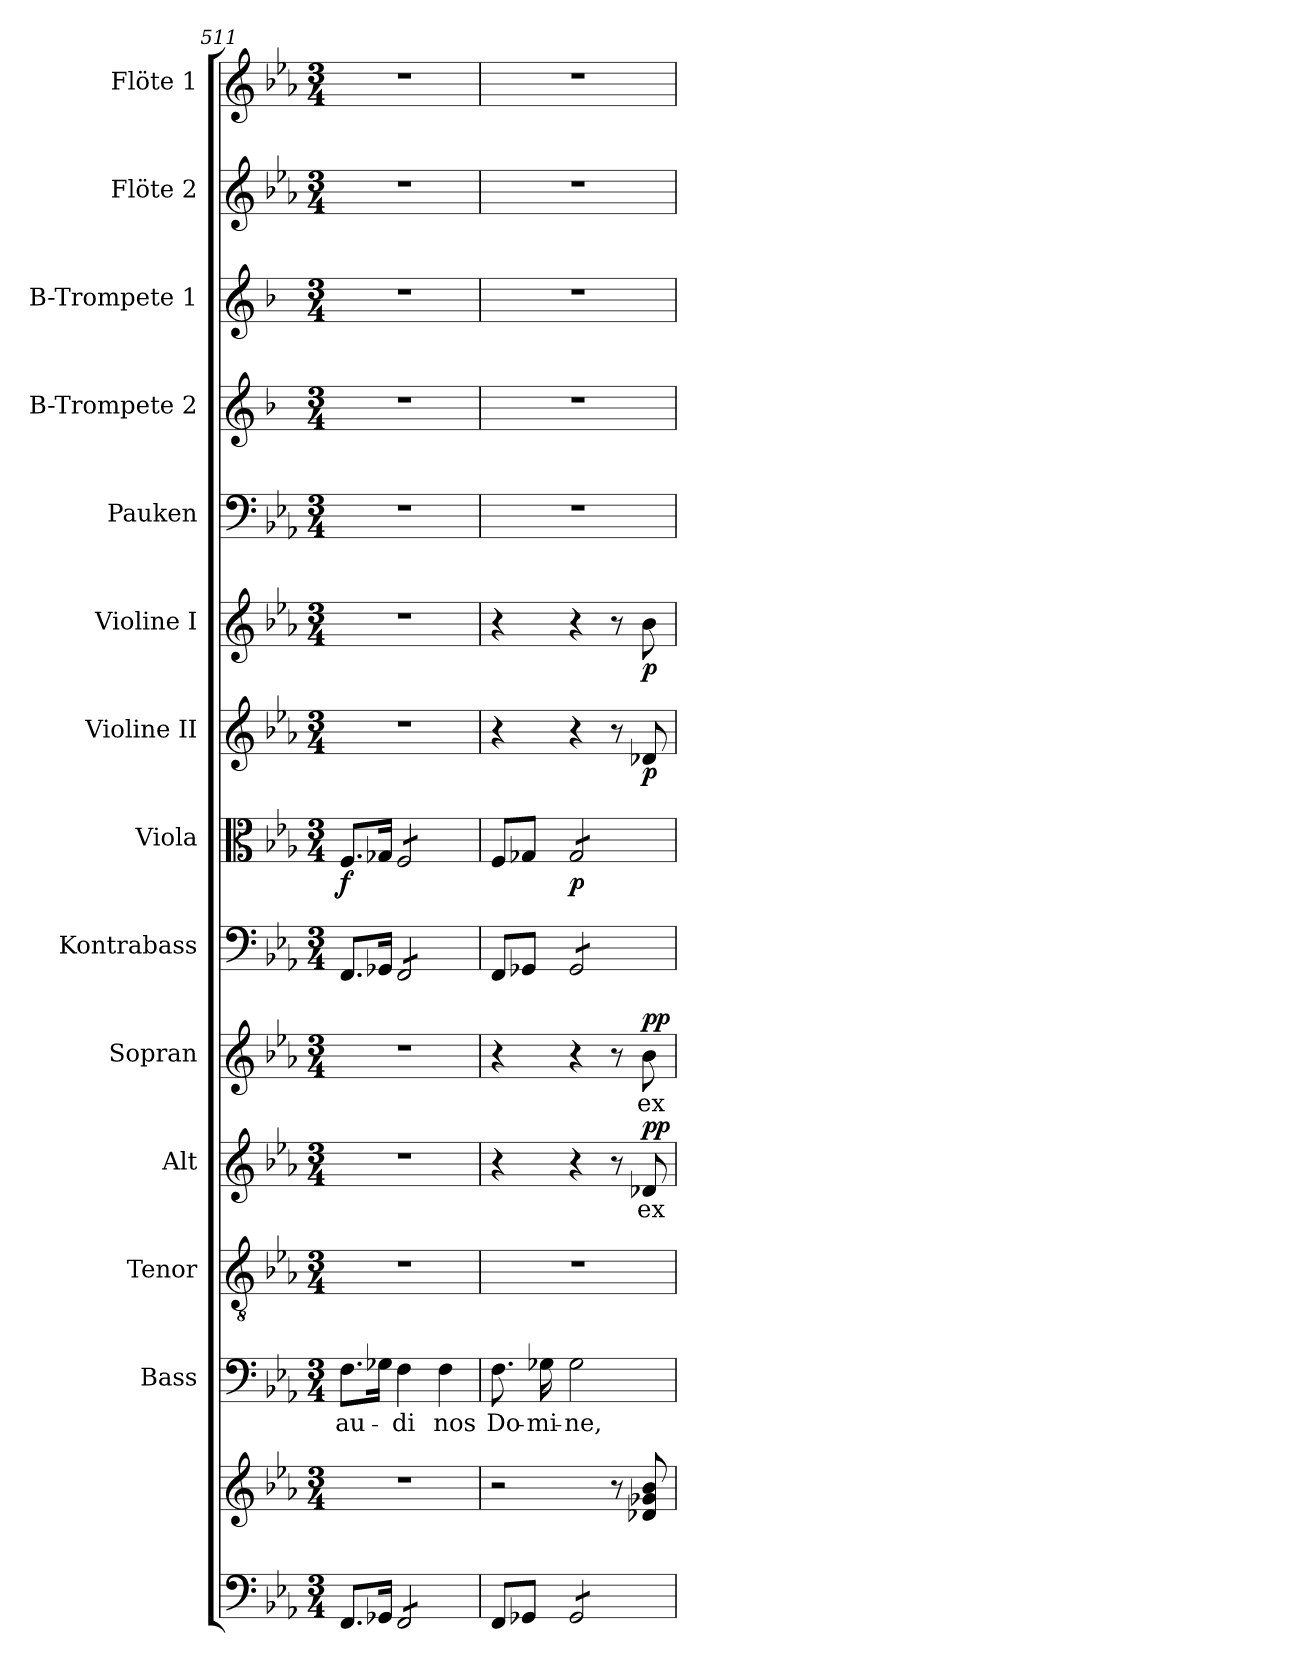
**kern	**kern	**kern	**text	**kern	**kern	**text	**dynam	**kern	**text	**dynam	**kern	**kern	**dynam	**kern	**dynam	**kern	**dynam	**kern	**kern	**kern	**kern	**kern
*part14	*part14	*part13	*part13	*part12	*part11	*part11	*part11	*part10	*part10	*part10	*part9	*part8	*part8	*part7	*part7	*part6	*part6	*part5	*part4	*part3	*part2	*part1
*staff15	*staff14	*staff13	*staff13	*staff12	*staff11	*staff11	*staff11	*staff10	*staff10	*staff10	*staff9	*staff8	*staff8	*staff7	*staff7	*staff6	*staff6	*staff5	*staff4	*staff3	*staff2	*staff1
*	*	*I"Bass	*	*I"Tenor	*I"Alt	*	*	*I"Sopran	*	*	*I"Kontrabass	*I"Viola	*	*I"Violine II	*	*I"Violine I	*	*I"Pauken	*I"B-Trompete 2	*I"B-Trompete 1	*I"Flöte 2	*I"Flöte 1
*	*	*I'B.	*	*I'T.	*I'A.	*	*	*I'S.	*	*	*I'Kb.	*I'Vla.	*	*I'Vl. II	*	*I'Vl. I	*	*I'Pk.	*I'B Trp. 2	*I'B Trp. 1	*I'Fl. 2	*I'Fl. 1
*clefF4	*clefG2	*clefF4	*	*clefGv2	*clefG2	*	*	*clefG2	*	*	*clefF4	*clefC3	*	*clefG2	*	*clefG2	*	*clefF4	*clefG2	*clefG2	*clefG2	*clefG2
*	*	*	*	*	*	*	*	*	*	*	*ITrd7c12	*	*	*	*	*	*	*	*ITrd1c2	*ITrd1c2	*	*
*k[b-e-a-]	*k[b-e-a-]	*k[b-e-a-]	*	*k[b-e-a-]	*k[b-e-a-]	*	*	*k[b-e-a-]	*	*	*k[b-e-a-]	*k[b-e-a-]	*	*k[b-e-a-]	*	*k[b-e-a-]	*	*k[b-e-a-]	*k[b-e-a-]	*k[b-e-a-]	*k[b-e-a-]	*k[b-e-a-]
*E-:	*E-:	*E-:	*	*E-:	*E-:	*	*	*E-:	*	*	*E-:	*E-:	*	*E-:	*	*E-:	*	*E-:	*E-:	*E-:	*E-:	*E-:
*M3/4	*M3/4	*M3/4	*	*M3/4	*M3/4	*	*	*M3/4	*	*	*M3/4	*M3/4	*	*M3/4	*	*M3/4	*	*M3/4	*M3/4	*M3/4	*M3/4	*M3/4
=511	=511	=511	=511	=511	=511	=511	=511	=511	=511	=511	=511	=511	=511	=511	=511	=511	=511	=511	=511	=511	=511	=511
!	!	!	!LO:LY:b	!	!	!	!	!	!	!	!	!	!LO:DY:b	!	!	!	!	!	!	!	!	!
8.FF/L	2.r	8.F\L	-au-	2.r	2.r	.	.	2.r	.	.	8.FFF/L	8.F/L	f	2.r	.	2.r	.	2.r	2.r	2.r	2.r	2.r
16GG-X/Jk	.	16G-X\Jk	.	.	.	.	.	.	.	.	16GGG-X/Jk	16G-X/Jk	.	.	.	.	.	.	.	.	.	.
!	!	!	!LO:LY:b	!	!	!	!	!	!	!	!	!	!	!	!	!	!	!	!	!	!	!
*tremolo	*	*	*	*	*	*	*	*	*	*	*	*	*	*	*	*	*	*	*	*	*	*
*	*	*	*	*	*	*	*	*	*	*	*tremolo	*	*	*	*	*	*	*	*	*	*	*
*	*	*	*	*	*	*	*	*	*	*	*	*tremolo	*	*	*	*	*	*	*	*	*	*
8FF/L	.	4F\	-di	.	.	.	.	.	.	.	8FFF/L	8F/L	.	.	.	.	.	.	.	.	.	.
8FF/	.	.	.	.	.	.	.	.	.	.	8FFF/	8F/	.	.	.	.	.	.	.	.	.	.
!	!	!	!LO:LY:b	!	!	!	!	!	!	!	!	!	!	!	!	!	!	!	!	!	!	!
8FF/	.	4F\	nos	.	.	.	.	.	.	.	8FFF/	8F/	.	.	.	.	.	.	.	.	.	.
8FF/J	.	.	.	.	.	.	.	.	.	.	8FFF/J	8F/J	.	.	.	.	.	.	.	.	.	.
*	*	*	*	*	*	*	*	*	*	*	*	*Xtremolo	*	*	*	*	*	*	*	*	*	*
*	*	*	*	*	*	*	*	*	*	*	*Xtremolo	*	*	*	*	*	*	*	*	*	*	*
*Xtremolo	*	*	*	*	*	*	*	*	*	*	*	*	*	*	*	*	*	*	*	*	*	*
=512	=512	=512	=512	=512	=512	=512	=512	=512	=512	=512	=512	=512	=512	=512	=512	=512	=512	=512	=512	=512	=512	=512
!	!	!	!LO:LY:b	!	!	!	!	!	!	!	!	!	!	!	!	!	!	!	!	!	!	!
8FF/L	2r	8.F\	Do-	2.r	4r	.	.	4r	.	.	8FFF/L	8F/L	.	4r	.	4r	.	2.r	2.r	2.r	2.r	2.r
8GG-X/J	.	.	.	.	.	.	.	.	.	.	8GGG-X/J	8G-X/J	.	.	.	.	.	.	.	.	.	.
!	!	!	!LO:LY:b	!	!	!	!	!	!	!	!	!	!	!	!	!	!	!	!	!	!	!
.	.	16G-X\	-mi-	.	.	.	.	.	.	.	.	.	.	.	.	.	.	.	.	.	.	.
!	!	!	!LO:LY:b	!	!	!	!	!	!	!	!	!	!LO:DY:b	!	!	!	!	!	!	!	!	!
*tremolo	*	*	*	*	*	*	*	*	*	*	*	*	*	*	*	*	*	*	*	*	*	*
*	*	*	*	*	*	*	*	*	*	*	*tremolo	*	*	*	*	*	*	*	*	*	*	*
*	*	*	*	*	*	*	*	*	*	*	*	*tremolo	*	*	*	*	*	*	*	*	*	*
8GG-/L	.	2G-\	-ne,	.	4r	.	.	4r	.	.	8GGG-/L	8G-/L	p	4r	.	4r	.	.	.	.	.	.
8GG-/	.	.	.	.	.	.	.	.	.	.	8GGG-/	8G-/	.	.	.	.	.	.	.	.	.	.
8GG-/	8r	.	.	.	8r	.	.	8r	.	.	8GGG-/	8G-/	.	8r	.	8r	.	.	.	.	.	.
!	!	!	!	!	!	!LO:LY:b	!LO:DY:a	!	!LO:LY:b	!LO:DY:a	!	!	!	!	!LO:DY:b	!	!LO:DY:b	!	!	!	!	!
8GG-/J	8d-X/ 8g-X/ 8b-/	.	.	.	8d-X/	ex-	pp	8b-\	ex-	pp	8GGG-/J	8G-/J	.	8d-X/	p	8b-\	p	.	.	.	.	.
*	*	*	*	*	*	*	*	*	*	*	*	*Xtremolo	*	*	*	*	*	*	*	*	*	*
*	*	*	*	*	*	*	*	*	*	*	*Xtremolo	*	*	*	*	*	*	*	*	*	*	*
*Xtremolo	*	*	*	*	*	*	*	*	*	*	*	*	*	*	*	*	*	*	*	*	*	*
=	=	=	=	=	=	=	=	=	=	=	=	=	=	=	=	=	=	=	=	=	=	=
*-	*-	*-	*-	*-	*-	*-	*-	*-	*-	*-	*-	*-	*-	*-	*-	*-	*-	*-	*-	*-	*-	*-
